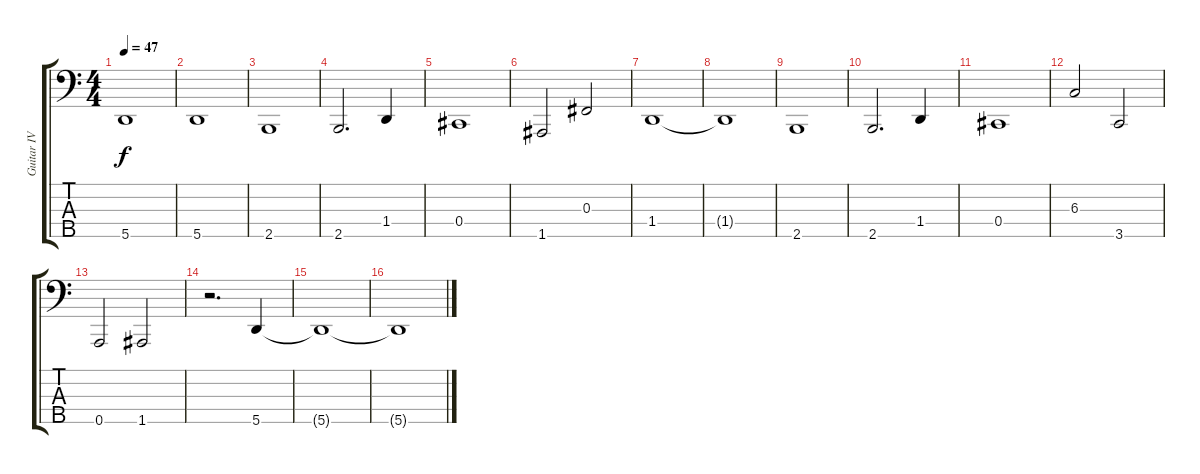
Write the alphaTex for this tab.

\track ("Guitar IV (With Bass)" "Guitar IV ") {instrument distortionguitar}
\staff {score tabs}
\tuning (E2 B1 Gb1 Db1 A0) {hide}
\ts (4 4)
\tempo 47
\clef f4
\ks c
5.5.1{dy f} |
5.5.1 |
2.5.1 |
2.5.2{d} 1.4.4 |
0.4.1 |
1.5.2 0.3.2 |
1.4.1 |
1.4{t}.1 |
2.5.1 |
2.5.2{d} 1.4.4 |
0.4.1 |
6.3.2 3.5.2 |
0.5.2 1.5.2 |
r.2{d} 5.5.4{volume 4} |
5.5{t}.1 |
5.5{t}.1
